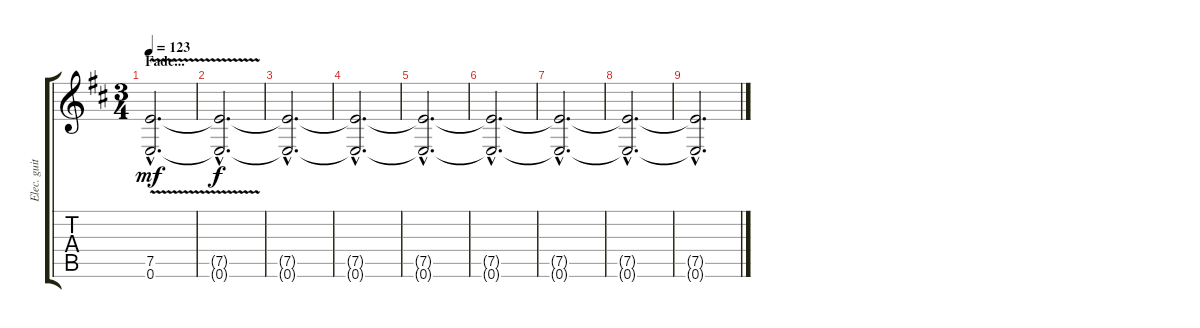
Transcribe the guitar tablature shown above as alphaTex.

\track ("Elec. guitar" "Elec. guit") {instrument distortionguitar}
\staff {score tabs}
\tuning (E4 B3 G3 D3 A2 E2) {hide}
\ts (3 4)
\section ("" "Fade...")
\tempo 123
\clef g2
\ks d
(7.5{v hac} 0.6{hac}).2{d dy mf volume 9 balance 11} |
(7.5{hac t} 0.6{hac t}).2{d dy f} |
(7.5{hac t} 0.6{hac t}).2{d} |
(7.5{hac t} 0.6{hac t}).2{d} |
(7.5{hac t} 0.6{hac t}).2{d} |
(7.5{hac t} 0.6{hac t}).2{d} |
(7.5{hac t} 0.6{hac t}).2{d} |
(7.5{hac t} 0.6{hac t}).2{d} |
(7.5{hac t} 0.6{hac t}).2{d}
